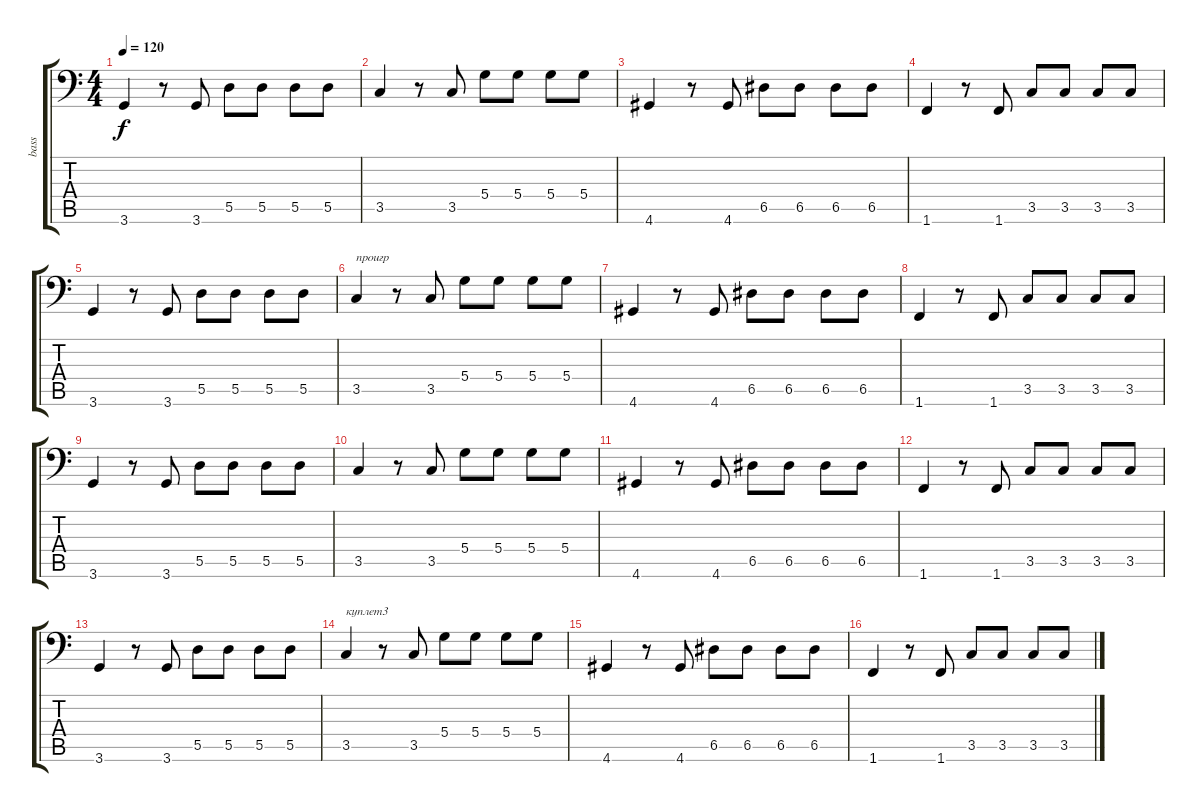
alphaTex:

\track ("bass" "bass") {instrument fretlessbass}
\staff {score tabs}
\tuning (E4 B3 G2 D2 A1 E1) {hide}
\ts (4 4)
\tempo 120
\clef f4
\ks c
3.6.4{dy f} r.8 3.6.8 5.5.8 5.5.8 5.5.8 5.5.8 |
3.5.4 r.8 3.5.8 5.4.8 5.4.8 5.4.8 5.4.8 |
4.6.4 r.8 4.6.8 6.5.8 6.5.8 6.5.8 6.5.8 |
1.6.4 r.8 1.6.8 3.5.8 3.5.8 3.5.8 3.5.8 |
3.6.4 r.8 3.6.8 5.5.8 5.5.8 5.5.8 5.5.8 |
3.5.4{txt "проигр"} r.8 3.5.8 5.4.8 5.4.8 5.4.8 5.4.8 |
4.6.4 r.8 4.6.8 6.5.8 6.5.8 6.5.8 6.5.8 |
1.6.4 r.8 1.6.8 3.5.8 3.5.8 3.5.8 3.5.8 |
3.6.4 r.8 3.6.8 5.5.8 5.5.8 5.5.8 5.5.8 |
3.5.4 r.8 3.5.8 5.4.8 5.4.8 5.4.8 5.4.8 |
4.6.4 r.8 4.6.8 6.5.8 6.5.8 6.5.8 6.5.8 |
1.6.4 r.8 1.6.8 3.5.8 3.5.8 3.5.8 3.5.8 |
3.6.4 r.8 3.6.8 5.5.8 5.5.8 5.5.8 5.5.8 |
3.5.4{txt "куплет3"} r.8 3.5.8 5.4.8 5.4.8 5.4.8 5.4.8 |
4.6.4 r.8 4.6.8 6.5.8 6.5.8 6.5.8 6.5.8 |
1.6.4 r.8 1.6.8 3.5.8 3.5.8 3.5.8 3.5.8
